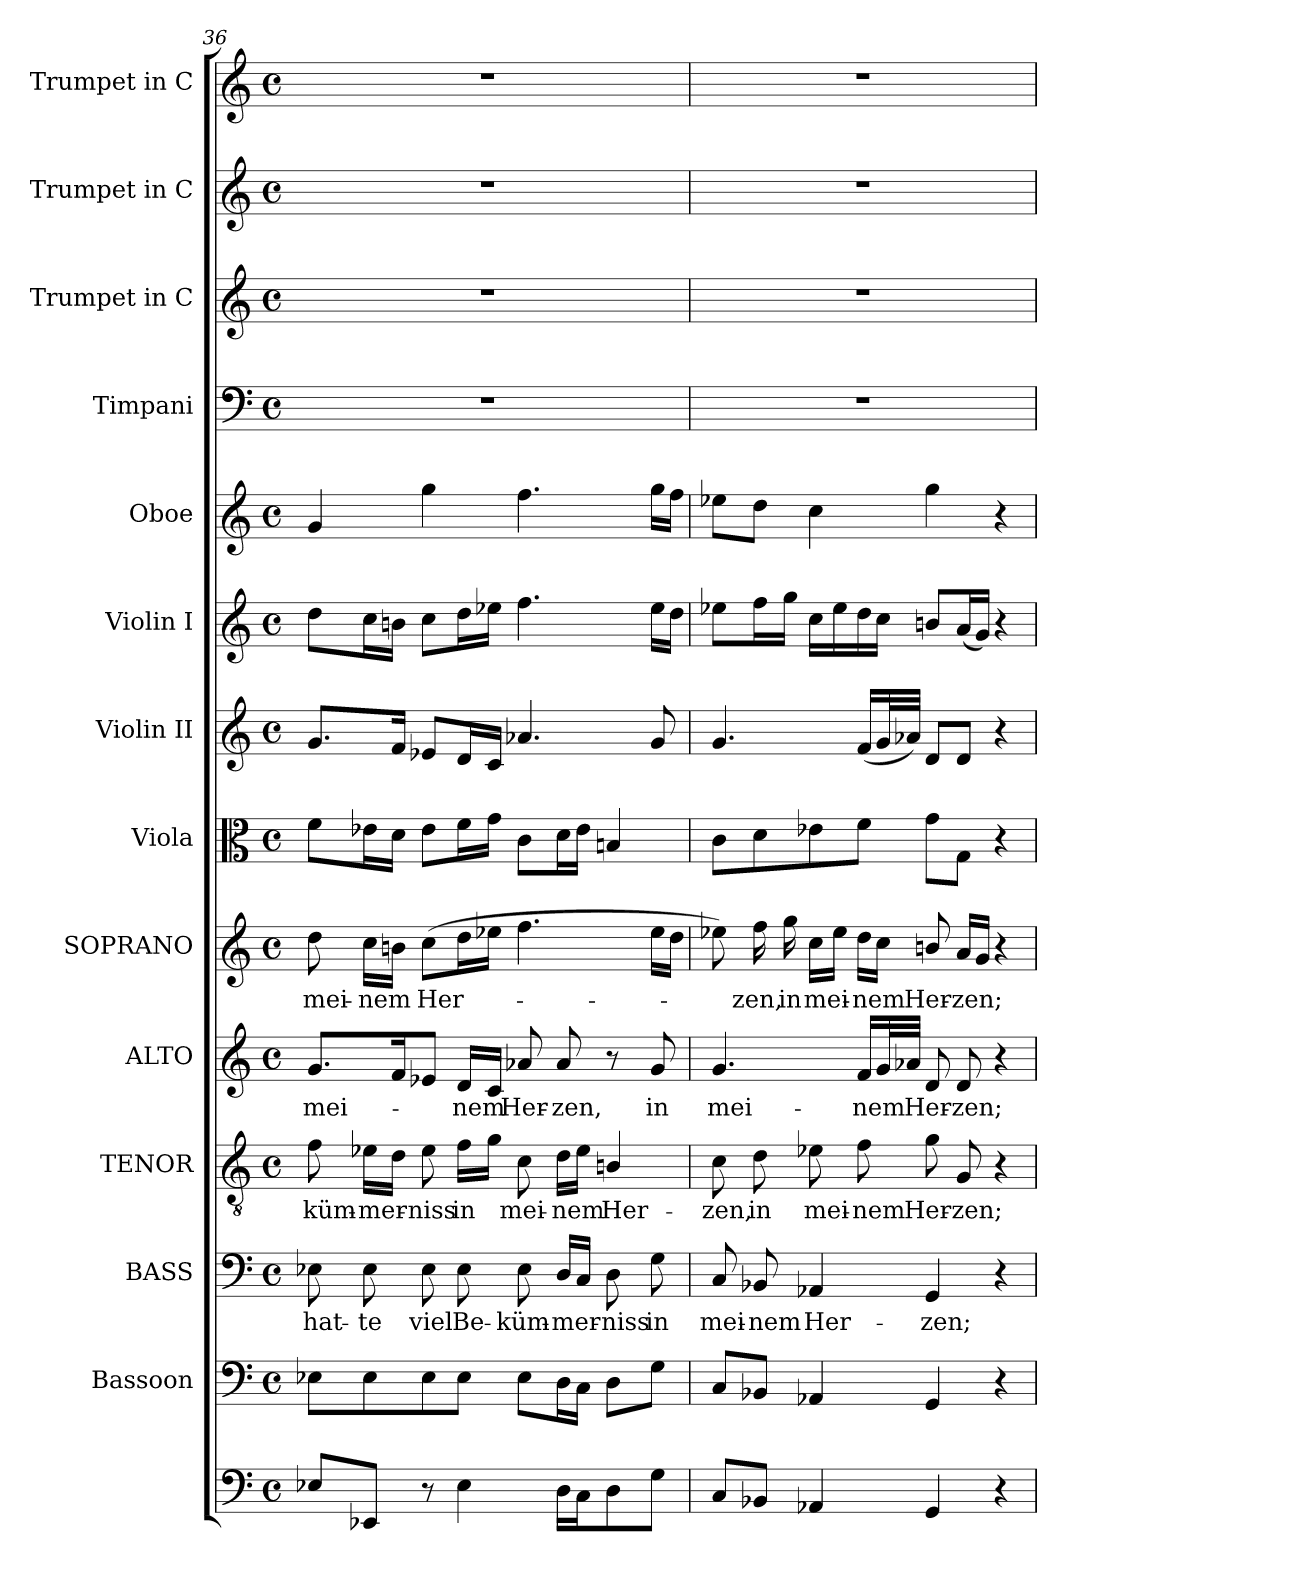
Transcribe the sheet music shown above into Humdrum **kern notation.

**kern	**kern	**kern	**text	**kern	**text	**kern	**text	**kern	**text	**kern	**kern	**kern	**kern	**kern	**kern	**kern	**kern
*part14	*part13	*part12	*part12	*part11	*part11	*part10	*part10	*part9	*part9	*part8	*part7	*part6	*part5	*part4	*part3	*part2	*part1
*staff14	*staff13	*staff12	*staff12	*staff11	*staff11	*staff10	*staff10	*staff9	*staff9	*staff8	*staff7	*staff6	*staff5	*staff4	*staff3	*staff2	*staff1
*	*I"Bassoon	*I"BASS	*	*I"TENOR	*	*I"ALTO	*	*I"SOPRANO	*	*I"Viola	*I"Violin II	*I"Violin I	*I"Oboe	*I"Timpani	*I"Trumpet in C	*I"Trumpet in C	*I"Trumpet in C
*	*	*	*	*	*	*I'Alto	*	*I'Soprano	*	*I'Viola	*I'Violin II	*I'Violin I	*I'Oboe	*I'Timp.	*	*	*
*clefF4	*clefF4	*clefF4	*	*clefGv2	*	*clefG2	*	*clefG2	*	*clefC3	*clefG2	*clefG2	*clefG2	*clefF4	*clefG2	*clefG2	*clefG2
*	*	*	*	*ITrd7c12	*	*	*	*	*	*	*	*	*	*	*	*	*
*k[]	*k[]	*k[]	*	*k[]	*	*k[]	*	*k[]	*	*k[]	*k[]	*k[]	*k[]	*k[]	*k[]	*k[]	*k[]
*C:	*C:	*C:	*	*C:	*	*C:	*	*C:	*	*C:	*C:	*C:	*C:	*C:	*C:	*C:	*C:
*M4/4	*M4/4	*M4/4	*	*M4/4	*	*M4/4	*	*M4/4	*	*M4/4	*M4/4	*M4/4	*M4/4	*M4/4	*M4/4	*M4/4	*M4/4
*met(c)	*met(c)	*met(c)	*	*met(c)	*	*met(c)	*	*met(c)	*	*met(c)	*met(c)	*met(c)	*met(c)	*met(c)	*met(c)	*met(c)	*met(c)
=36	=36	=36	=36	=36	=36	=36	=36	=36	=36	=36	=36	=36	=36	=36	=36	=36	=36
!	!	!	!LO:LY:b:color=#000000	!	!	!	!	!	!	!	!	!	!	!	!	!	!
!	!	!	!	!	!LO:LY:b:color=#000000	!	!	!	!	!	!	!	!	!	!	!	!
!	!	!	!	!	!	!	!LO:LY:b:color=#000000	!	!	!	!	!	!	!	!	!	!
!	!	!	!	!	!	!	!	!	!LO:LY:b:color=#000000	!	!	!	!	!	!	!	!
8E-i/L	8E-i\L	8E-i\	hat-	8Fi\	-küm-	8.gi/L	mei-	8ddi\	mei-	8fi\L	8.gi/L	8ddi\L	4gi/	1r	1r	1r	1r
!	!	!	!LO:LY:b:color=#000000	!	!	!	!	!	!	!	!	!	!	!	!	!	!
!	!	!	!	!	!LO:LY:b:color=#000000	!	!	!	!	!	!	!	!	!	!	!	!
!	!	!	!	!	!	!	!	!	!LO:LY:b:color=#000000	!	!	!	!	!	!	!	!
8EE-i/J	8E-i\	8E-i\	-te	16E-i\LL	-mer-	.	.	16cci\LL	-nem	16e-i\L	.	16cci\L	.	.	.	.	.
.	.	.	.	16Di\JJ	.	16fi/k	.	16bni\JJ	.	16di\JJ	16fi/Jk	16bni\JJ	.	.	.	.	.
!	!	!	!LO:LY:b:color=#000000	!	!	!	!	!	!	!	!	!	!	!	!	!	!
!	!	!	!	!	!LO:LY:b:color=#000000	!	!	!	!	!	!	!	!	!	!	!	!
!	!	!	!	!	!	!	!	!	!LO:LY:b:color=#000000	!	!	!	!	!	!	!	!
8r	8E-i\	8E-i\	viel	8E-i\	-niss	8e-i/J	.	(8cci\L	Her-	8e-i\L	8e-i/L	8cci\L	4ggi\	.	.	.	.
!	!	!	!LO:LY:b:color=#000000	!	!	!	!	!	!	!	!	!	!	!	!	!	!
!	!	!	!	!	!LO:LY:b:color=#000000	!	!	!	!	!	!	!	!	!	!	!	!
!	!	!	!	!	!	!	!LO:LY:b:color=#000000	!	!	!	!	!	!	!	!	!	!
4E-i\	8E-i\J	8E-i\	Be-	16Fi\LL	in	16di/LL	-nem	16ddi\L	.	16fi\L	16di/L	16ddi\L	.	.	.	.	.
.	.	.	.	16Gi\JJ	.	16ci/JJ	.	16ee-i\JJ	.	16gi\JJ	16ci/JJ	16ee-i\JJ	.	.	.	.	.
!	!	!	!LO:LY:b:color=#000000	!	!	!	!	!	!	!	!	!	!	!	!	!	!
!	!	!	!	!	!LO:LY:b:color=#000000	!	!	!	!	!	!	!	!	!	!	!	!
!	!	!	!	!	!	!	!LO:LY:b:color=#000000	!	!	!	!	!	!	!	!	!	!
.	8E-i\L	8E-i\	-küm-	8Ci\	mei-	8a-Xi/	Her-	4.ffi\	.	8ci\L	4.a-Xi/	4.ffi\	4.ffi\	.	.	.	.
!	!	!	!LO:LY:b:color=#000000	!	!	!	!	!	!	!	!	!	!	!	!	!	!
!	!	!	!	!	!LO:LY:b:color=#000000	!	!	!	!	!	!	!	!	!	!	!	!
!	!	!	!	!	!	!	!LO:LY:b:color=#000000	!	!	!	!	!	!	!	!	!	!
16Di\LL	16Di\L	16Di/LL	-mer-	16Di\LL	-nem	8a-i/	-zen,	.	.	16di\L	.	.	.	.	.	.	.
16Ci\J	16Ci\JJ	16Ci/JJ	.	16E-i\JJ	.	.	.	.	.	16e-i\JJ	.	.	.	.	.	.	.
!	!	!	!LO:LY:b:color=#000000	!	!	!	!	!	!	!	!	!	!	!	!	!	!
!	!	!	!	!	!LO:LY:b:color=#000000	!	!	!	!	!	!	!	!	!	!	!	!
8Di\	8Di\L	8Di\	-niss	4BBni/	Her-	8r	.	.	.	4Bni/	.	.	.	.	.	.	.
!	!	!	!LO:LY:b:color=#000000	!	!	!	!	!	!	!	!	!	!	!	!	!	!
!	!	!	!	!	!	!	!LO:LY:b:color=#000000	!	!	!	!	!	!	!	!	!	!
8Gi\J	8Gi\J	8Gi\	in	.	.	8gi/	in	16ee-i\LL	.	.	8gi/	16ee-i\LL	16ggi\LL	.	.	.	.
.	.	.	.	.	.	.	.	16ddi\JJ	.	.	.	16ddi\JJ	16ffi\JJ	.	.	.	.
=37	=37	=37	=37	=37	=37	=37	=37	=37	=37	=37	=37	=37	=37	=37	=37	=37	=37
!	!	!	!LO:LY:b:color=#000000	!	!	!	!	!	!	!	!	!	!	!	!	!	!
!	!	!	!	!	!LO:LY:b:color=#000000	!	!	!	!	!	!	!	!	!	!	!	!
!	!	!	!	!	!	!	!LO:LY:b:color=#000000	!	!	!	!	!	!	!	!	!	!
8Ci/L	8Ci/L	8Ci/	mei-	8Ci\	-zen,	4.gi/	mei-	8ee-i\)	.	8ci\L	4.gi/	8ee-i\L	8ee-i\L	1r	1r	1r	1r
!	!	!	!LO:LY:b:color=#000000	!	!	!	!	!	!	!	!	!	!	!	!	!	!
!	!	!	!	!	!LO:LY:b:color=#000000	!	!	!	!	!	!	!	!	!	!	!	!
!	!	!	!	!	!	!	!	!	!LO:LY:b:color=#000000	!	!	!	!	!	!	!	!
8BB-i/J	8BB-i/J	8BB-i/	-nem	8Di\	in	.	.	16ffi\	-zen,	8di\	.	16ffi\L	8ddi\J	.	.	.	.
!	!	!	!	!	!	!	!	!	!LO:LY:b:color=#000000	!	!	!	!	!	!	!	!
.	.	.	.	.	.	.	.	16ggi\	in	.	.	16ggi\JJ	.	.	.	.	.
!	!	!	!LO:LY:b:color=#000000	!	!	!	!	!	!	!	!	!	!	!	!	!	!
!	!	!	!	!	!LO:LY:b:color=#000000	!	!	!	!	!	!	!	!	!	!	!	!
!	!	!	!	!	!	!	!	!	!LO:LY:b:color=#000000	!	!	!	!	!	!	!	!
4AA-Xi/	4AA-Xi/	4AA-Xi/	Her-	8E-i\	mei-	.	.	16cci\LL	mei-	8e-i\	.	16cci\LL	4cci\	.	.	.	.
.	.	.	.	.	.	.	.	16ee-i\JJ	.	.	.	16ee-i\	.	.	.	.	.
!	!	!	!	!	!LO:LY:b:color=#000000	!	!	!	!	!	!	!	!	!	!	!	!
!	!	!	!	!	!	!	!LO:LY:b:color=#000000	!	!	!	!	!	!	!	!	!	!
!	!	!	!	!	!	!	!	!	!LO:LY:b:color=#000000	!	!	!	!	!	!	!	!
.	.	.	.	8Fi\	-nem	16fi/LL	-nem	16ddi\LL	-nem	8fi\J	(16fi/LL	16ddi\	.	.	.	.	.
.	.	.	.	.	.	32gi/L	.	16cci\JJ	.	.	32gi/L	16cci\JJ	.	.	.	.	.
.	.	.	.	.	.	32a-Xi/JJJ	.	.	.	.	32a-Xi/JJJ)	.	.	.	.	.	.
!	!	!	!LO:LY:b:color=#000000	!	!	!	!	!	!	!	!	!	!	!	!	!	!
!	!	!	!	!	!LO:LY:b:color=#000000	!	!	!	!	!	!	!	!	!	!	!	!
!	!	!	!	!	!	!	!LO:LY:b:color=#000000	!	!	!	!	!	!	!	!	!	!
!	!	!	!	!	!	!	!	!	!LO:LY:b:color=#000000	!	!	!	!	!	!	!	!
4GGi/	4GGi/	4GGi/	-zen;	8Gi\	Her-	8di/	Her-	8bni/	Her-	8gi\L	8di/L	8bni/L	4ggi\	.	.	.	.
!	!	!	!	!	!LO:LY:b:color=#000000	!	!	!	!	!	!	!	!	!	!	!	!
!	!	!	!	!	!	!	!LO:LY:b:color=#000000	!	!	!	!	!	!	!	!	!	!
!	!	!	!	!	!	!	!	!	!LO:LY:b:color=#000000	!	!	!	!	!	!	!	!
.	.	.	.	8GGi/	-zen;	8di/	-zen;	16ai/LL	-zen;	8Gi\J	8di/J	(16ai/L	.	.	.	.	.
.	.	.	.	.	.	.	.	16gi/JJ	.	.	.	16gi/JJ)	.	.	.	.	.
4r	4r	4r	.	4r	.	4r	.	4r	.	4r	4r	4r	4r	.	.	.	.
=	=	=	=	=	=	=	=	=	=	=	=	=	=	=	=	=	=
*-	*-	*-	*-	*-	*-	*-	*-	*-	*-	*-	*-	*-	*-	*-	*-	*-	*-
